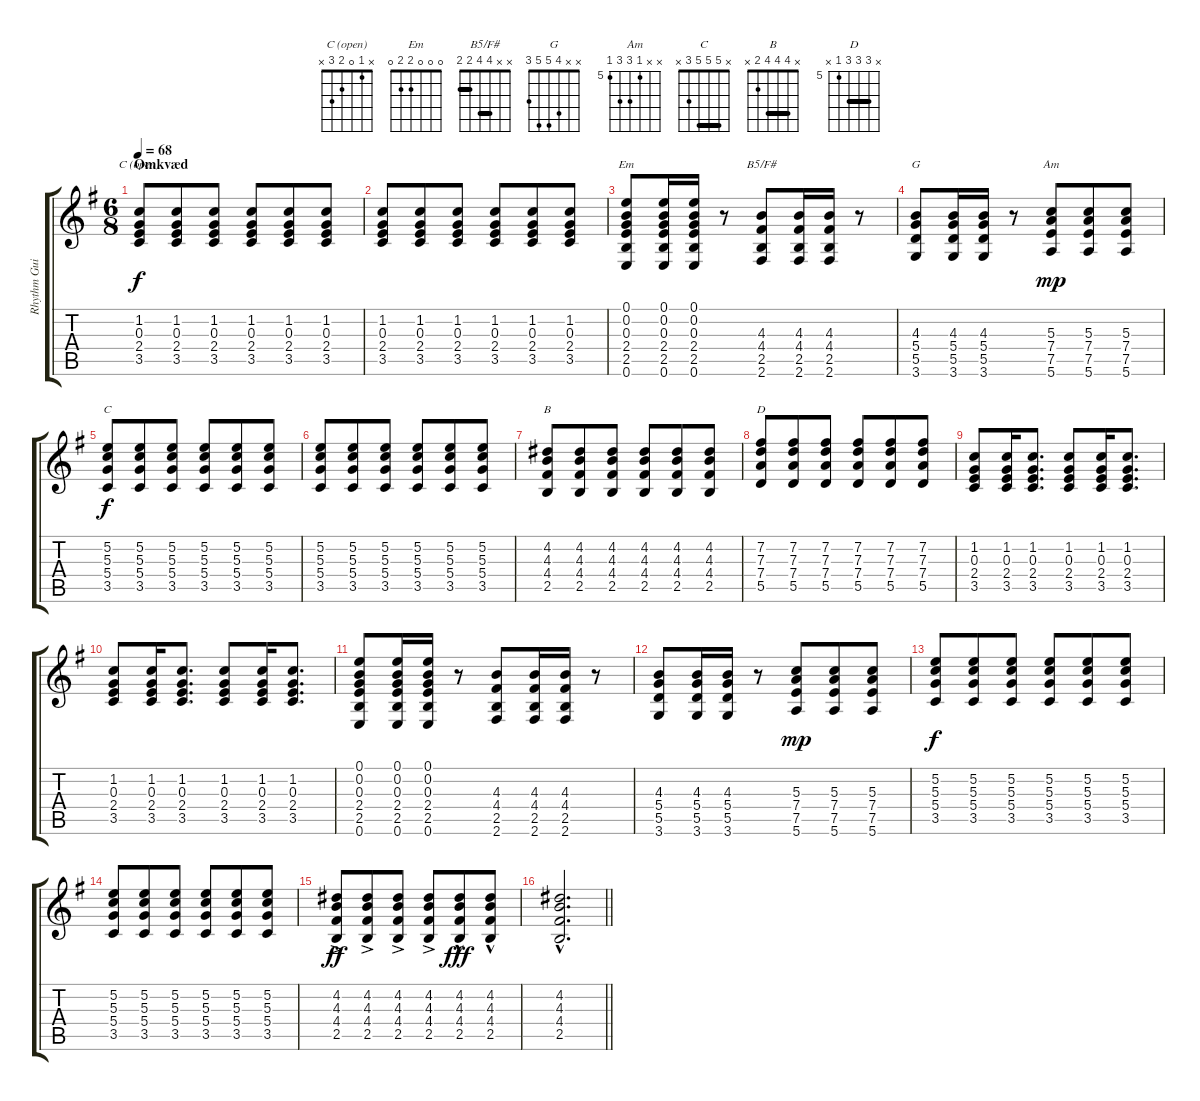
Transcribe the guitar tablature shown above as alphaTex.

\track ("Rhythm Guitar (Rune Kjeldsen)" "Rhythm Gui") {instrument acousticguitarsteel}
\staff {score tabs}
\tuning (E4 B3 G3 D3 A2 E2) {hide}
\chord ("C (open)" x 1 0 2 3 x)
\chord ("Em" 0 0 0 2 2 0)
\chord ("B5/F#" x x 4 4 2 2) {barre (2 4)}
\chord ("G" x x 4 5 5 3)
\chord ("Am" x x 5 7 7 5) {firstfret 5}
\chord ("C" x 5 5 5 3 x) {barre 5}
\chord ("B" x 4 4 4 2 x) {barre 4}
\chord ("D" x 7 7 7 5 x) {firstfret 5 barre 7}
\ts (6 8)
\section ("" "Omkvæd")
\tempo 68
\clef g2
\ks eminor
(1.2 0.3 2.4 3.5).8{ch "C (open)" dy f} (1.2 0.3 2.4 3.5).8 (1.2 0.3 2.4 3.5).8 (1.2 0.3 2.4 3.5).8 (1.2 0.3 2.4 3.5).8 (1.2 0.3 2.4 3.5).8 |
(1.2 0.3 2.4 3.5).8 (1.2 0.3 2.4 3.5).8 (1.2 0.3 2.4 3.5).8 (1.2 0.3 2.4 3.5).8 (1.2 0.3 2.4 3.5).8 (1.2 0.3 2.4 3.5).8 |
(0.1 0.2 0.3 2.4 2.5 0.6).8{ch "Em"} (0.1 0.2 0.3 2.4 2.5 0.6).16 (0.1 0.2 0.3 2.4 2.5 0.6).16 r.8 (4.3 4.4 2.5 2.6).8{ch "B5/F#"} (4.3 4.4 2.5 2.6).16 (4.3 4.4 2.5 2.6).16 r.8 |
(4.3 5.4 5.5 3.6).8{ch "G"} (4.3 5.4 5.5 3.6).16 (4.3 5.4 5.5 3.6).16 r.8 (5.3 7.4 7.5 5.6).8{ch "Am" dy mp} (5.3 7.4 7.5 5.6).8 (5.3 7.4 7.5 5.6).8 |
(5.2 5.3 5.4 3.5).8{ch "C" dy f} (5.2 5.3 5.4 3.5).8 (5.2 5.3 5.4 3.5).8 (5.2 5.3 5.4 3.5).8 (5.2 5.3 5.4 3.5).8 (5.2 5.3 5.4 3.5).8 |
(5.2 5.3 5.4 3.5).8 (5.2 5.3 5.4 3.5).8 (5.2 5.3 5.4 3.5).8 (5.2 5.3 5.4 3.5).8 (5.2 5.3 5.4 3.5).8 (5.2 5.3 5.4 3.5).8 |
(4.2 4.3 4.4 2.5).8{ch "B"} (4.2 4.3 4.4 2.5).8 (4.2 4.3 4.4 2.5).8 (4.2 4.3 4.4 2.5).8 (4.2 4.3 4.4 2.5).8 (4.2 4.3 4.4 2.5).8 |
(7.2 7.3 7.4 5.5).8{ch "D"} (7.2 7.3 7.4 5.5).8 (7.2 7.3 7.4 5.5).8 (7.2 7.3 7.4 5.5).8 (7.2 7.3 7.4 5.5).8 (7.2 7.3 7.4 5.5).8 |
(1.2 0.3 2.4 3.5).8 (1.2 0.3 2.4 3.5).16 (1.2 0.3 2.4 3.5).8{d} (1.2 0.3 2.4 3.5).8 (1.2 0.3 2.4 3.5).16 (1.2 0.3 2.4 3.5).8{d} |
(1.2 0.3 2.4 3.5).8 (1.2 0.3 2.4 3.5).16 (1.2 0.3 2.4 3.5).8{d} (1.2 0.3 2.4 3.5).8 (1.2 0.3 2.4 3.5).16 (1.2 0.3 2.4 3.5).8{d} |
(0.1 0.2 0.3 2.4 2.5 0.6).8 (0.1 0.2 0.3 2.4 2.5 0.6).16 (0.1 0.2 0.3 2.4 2.5 0.6).16 r.8 (4.3 4.4 2.5 2.6).8 (4.3 4.4 2.5 2.6).16 (4.3 4.4 2.5 2.6).16 r.8 |
(4.3 5.4 5.5 3.6).8 (4.3 5.4 5.5 3.6).16 (4.3 5.4 5.5 3.6).16 r.8 (5.3 7.4 7.5 5.6).8{dy mp} (5.3 7.4 7.5 5.6).8 (5.3 7.4 7.5 5.6).8 |
(5.2 5.3 5.4 3.5).8{dy f} (5.2 5.3 5.4 3.5).8 (5.2 5.3 5.4 3.5).8 (5.2 5.3 5.4 3.5).8 (5.2 5.3 5.4 3.5).8 (5.2 5.3 5.4 3.5).8 |
(5.2 5.3 5.4 3.5).8 (5.2 5.3 5.4 3.5).8 (5.2 5.3 5.4 3.5).8 (5.2 5.3 5.4 3.5).8 (5.2 5.3 5.4 3.5).8 (5.2 5.3 5.4 3.5).8 |
(4.2{ac} 4.3{ac} 4.4{ac} 2.5{ac}).8{dy ff} (4.2{ac} 4.3{ac} 4.4{ac} 2.5{ac}).8 (4.2{ac} 4.3{ac} 4.4{ac} 2.5{ac}).8 (4.2{ac} 4.3{ac} 4.4{ac} 2.5{ac}).8 (4.2{hac} 4.3{hac} 4.4{hac} 2.5{hac}).8{dy fff} (4.2{hac} 4.3{hac} 4.4{hac} 2.5{hac}).8 |
\barLineRight lightlight
(4.2{hac} 4.3{hac} 4.4{hac} 2.5{hac}).2{d}
